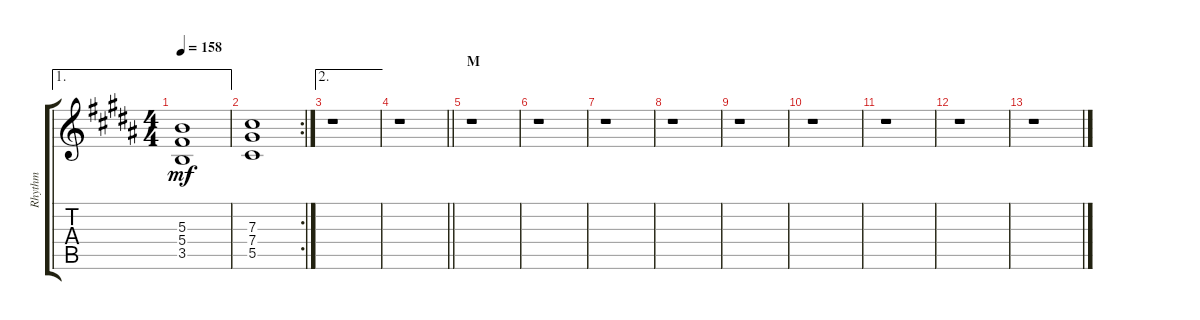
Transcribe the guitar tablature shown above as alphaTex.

\track ("Rhythm" "Rhythm") {instrument distortionguitar}
\staff {score tabs}
\tuning (Eb4 Bb3 Gb3 Db3 Ab2 Db2) {hide}
\ae 1
\ts (4 4)
\tempo 158
\clef g2
\ks g#minor
(5.3 5.4 3.5).1{dy mf} |
\rc 2
(7.3 7.4 5.5).1 |
\ae 2
\ks b
r.1 |
\barLineRight lightlight
\ks g#minor
r.1 |
\section ("" "M")
r.1 |
r.1 |
\ks b
r.1 |
\ks g#minor
r.1 |
r.1 |
\ks b
r.1 |
\ks g#minor
r.1 |
r.1 |
r.1
